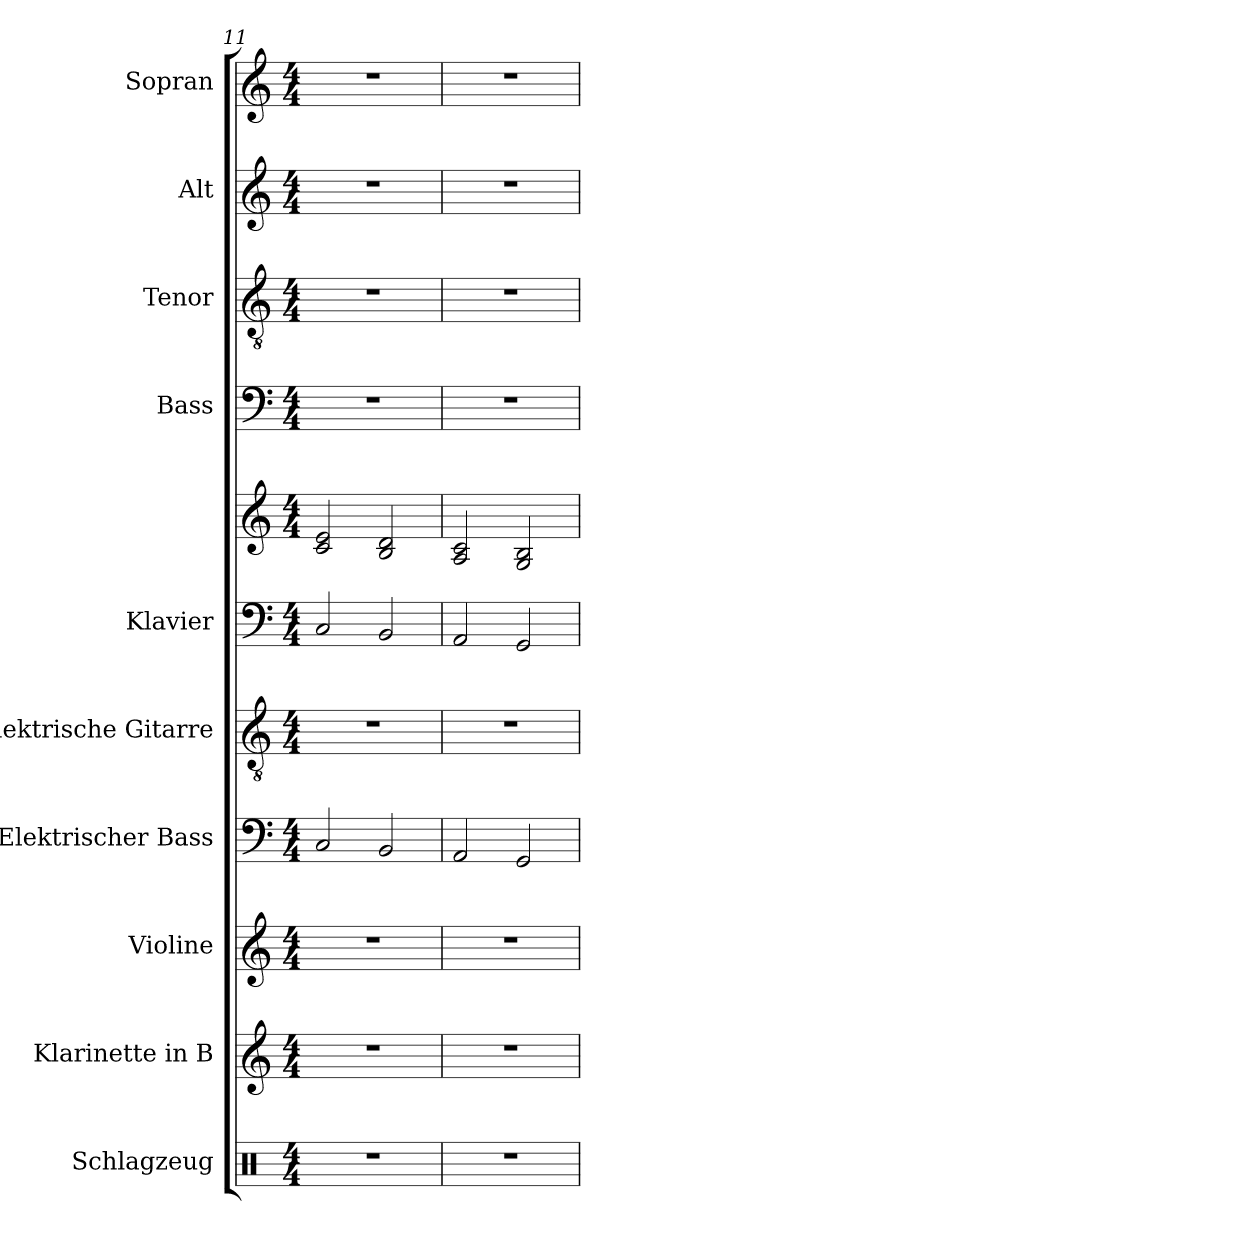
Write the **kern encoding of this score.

**kern	**kern	**kern	**kern	**kern	**kern	**kern	**kern	**kern	**kern	**kern
*part10	*part9	*part8	*part7	*part6	*part5	*part5	*part4	*part3	*part2	*part1
*staff11	*staff10	*staff9	*staff8	*staff7	*staff6	*staff5	*staff4	*staff3	*staff2	*staff1
*I"Schlagzeug	*I"Klarinette in B	*I"Violine	*I"Elektrischer Bass	*I"Elektrische Gitarre	*I"Klavier	*	*I"Bass	*I"Tenor	*I"Alt	*I"Sopran
*I'Schlgz.	*	*I'Vl.	*I'E-B.	*I'E-Git.	*I'Klav.	*	*I'B.	*I'T.	*I'A.	*I'S.
!!LO:PB:g=z
*clefX	*clefG2	*clefG2	*clefF4	*clefGv2	*clefF4	*clefG2	*clefF4	*clefGv2	*clefG2	*clefG2
*	*ITrd1c2	*	*ITrd7c12	*	*	*	*	*	*	*
*k[]	*k[b-e-]	*k[]	*k[]	*k[]	*k[]	*k[]	*k[]	*k[]	*k[]	*k[]
*M4/4	*M4/4	*M4/4	*M4/4	*M4/4	*M4/4	*M4/4	*M4/4	*M4/4	*M4/4	*M4/4
=11	=11	=11	=11	=11	=11	=11	=11	=11	=11	=11
1r	1r	1r	2CC/	1r	2C/	2c/ 2e/	1r	1r	1r	1r
.	.	.	2BBB/	.	2BB/	2B/ 2d/	.	.	.	.
=12	=12	=12	=12	=12	=12	=12	=12	=12	=12	=12
1r	1r	1r	2AAA/	1r	2AA/	2A/ 2c/	1r	1r	1r	1r
.	.	.	2GGG/	.	2GG/	2G/ 2B/	.	.	.	.
=	=	=	=	=	=	=	=	=	=	=
*-	*-	*-	*-	*-	*-	*-	*-	*-	*-	*-
